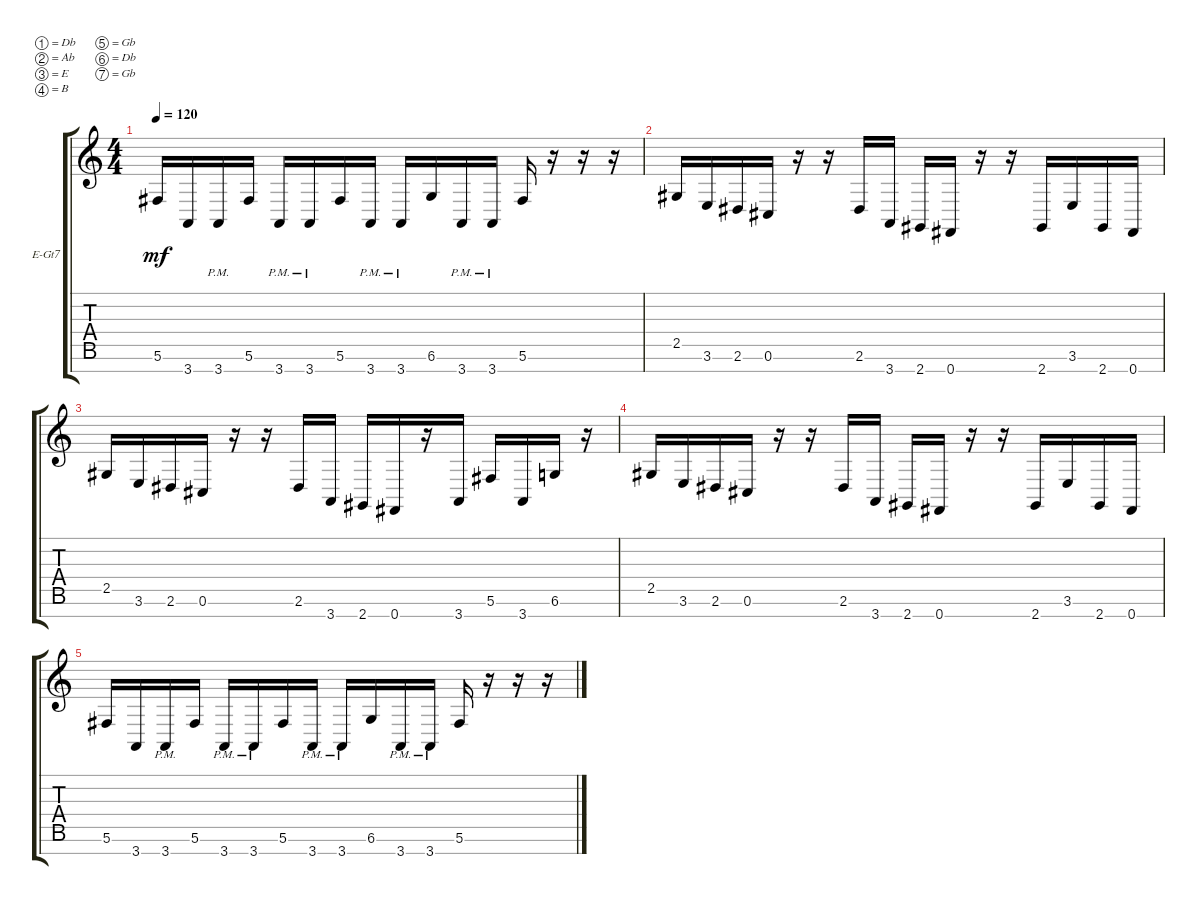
\defaultSystemsLayout 4
\bracketExtendMode groupsimilarinstruments
\firstSystemTrackNameOrientation horizontal
\otherSystemsTrackNameOrientation horizontal
\track ("Electric Guitar" "E-Gt7") {instrument distortionguitar}
\staff {score tabs}
\tuning (Db4 Ab3 E3 B2 Gb2 Db2 Gb1)
\ts (4 4)
\tempo 120
\clef g2
\ks c
5.6.16{dy mf} 3.7.16 3.7{pm}.16 5.6.16 3.7{pm}.16 3.7{pm}.16 5.6.16 3.7{pm}.16 3.7{pm}.16 6.6.16 3.7{pm}.16 3.7{pm}.16 5.6.16 r.16 r.16 r.16 |
2.5.16 3.6.16 2.6.16 0.6.16 r.16 r.16 2.6.16 3.7.16 2.7.16 0.7.16 r.16 r.16 2.7.16 3.6.16 2.7.16 0.7.16 |
2.5.16 3.6.16 2.6.16 0.6.16 r.16 r.16 2.6.16 3.7.16 2.7.16 0.7.16 r.16 3.7.16 5.6.16 3.7.16 6.6.16 r.16 |
2.5.16 3.6.16 2.6.16 0.6.16 r.16 r.16 2.6.16 3.7.16 2.7.16 0.7.16 r.16 r.16 2.7.16 3.6.16 2.7.16 0.7.16 |
5.6.16 3.7.16 3.7{pm}.16 5.6.16 3.7{pm}.16 3.7{pm}.16 5.6.16 3.7{pm}.16 3.7{pm}.16 6.6.16 3.7{pm}.16 3.7{pm}.16 5.6.16 r.16 r.16 r.16
